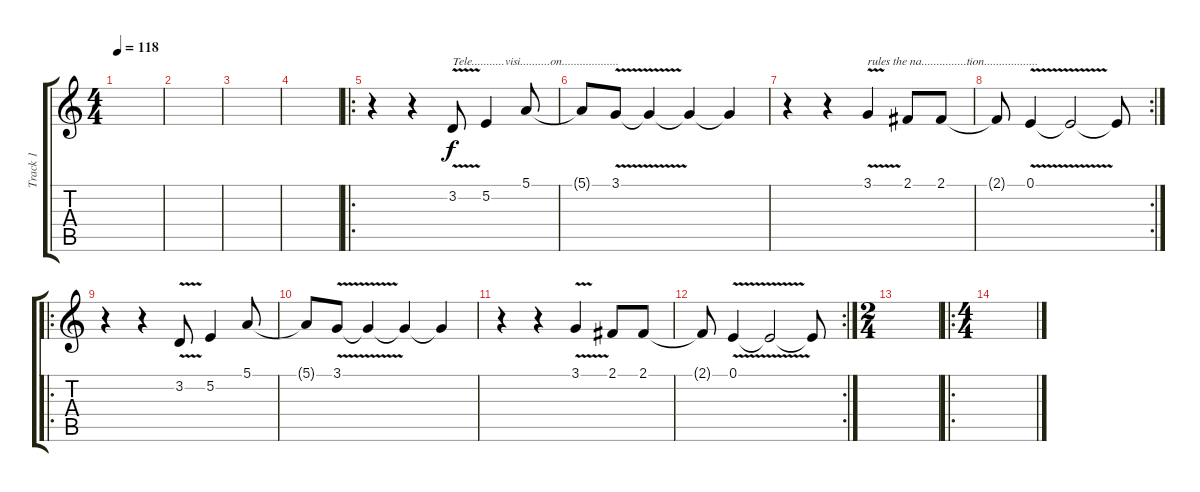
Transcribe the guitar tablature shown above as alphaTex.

\track ("Track 1" "Track 1") {instrument lead2sawtooth}
\staff {score tabs}
\tuning (E4 B3 G3 D3 A2 E2) {hide}
\ts (4 4)
\tempo 118
\clef g2
\ks c
|
|
|
|
\ro
r.4 r.4 3.2{v}.8{txt "Tele...........visi..........on..................."} 5.2.4 5.1.8 |
5.1{t}.8 3.1{v}.8 3.1{t}.4 3.1{t}.4 3.1{t}.4 |
r.4 r.4 3.1{v}.4{txt "rules the na...............tion.................."} 2.1.8 2.1.8 |
\rc 2
2.1{t}.8 0.1{v}.4 0.1{t}.2 0.1{t}.8 |
\ro
r.4 r.4 3.2{v}.8 5.2.4 5.1.8 |
5.1{t}.8 3.1{v}.8 3.1{t}.4 3.1{t}.4 3.1{t}.4 |
r.4 r.4 3.1{v}.4 2.1.8 2.1.8 |
\rc 2
2.1{t}.8 0.1{v}.4 0.1{t}.2 0.1{t}.8 |
\ts (2 4)
|
\ro
\ts (4 4)
